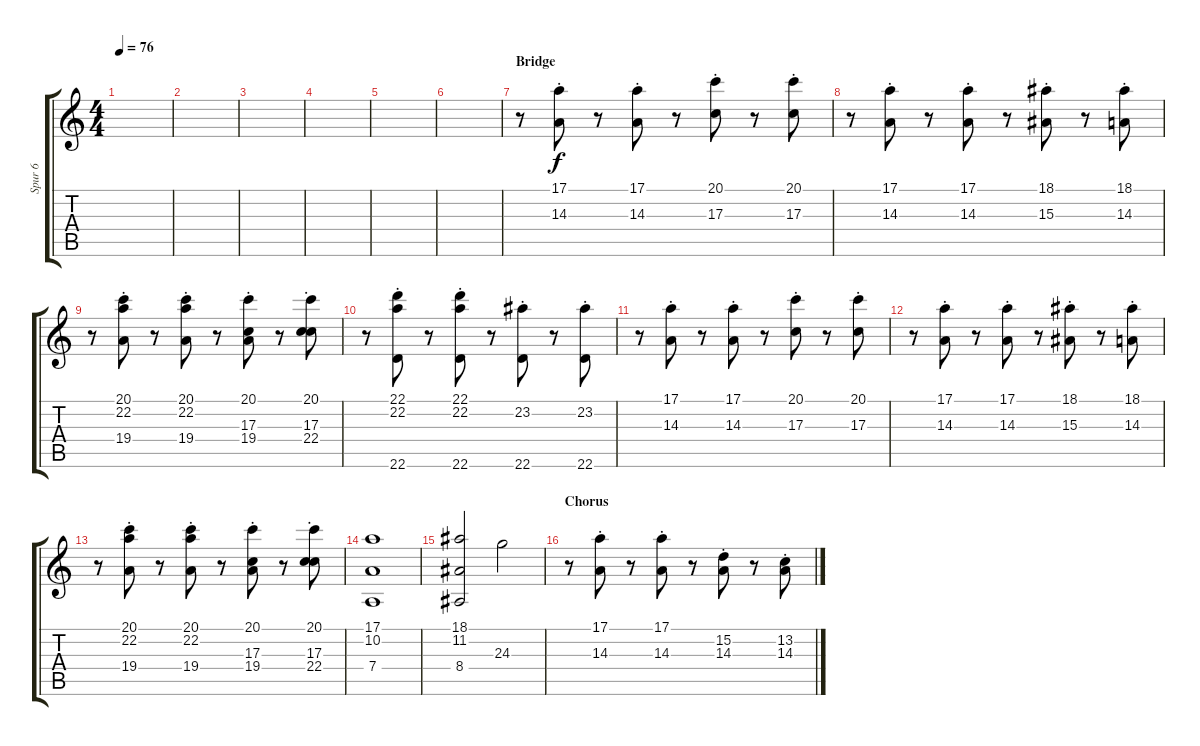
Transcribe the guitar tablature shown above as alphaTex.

\track ("Spur 6" "Spur 6") {instrument rockorgan}
\staff {score tabs}
\tuning (E4 B3 G3 D3 A2 E2) {hide}
\ts (4 4)
\tempo 76
\clef g2
\ks c
|
|
|
|
|
|
\section ("" "Bridge")
r.8 (17.1{st} 14.3{st}).8 r.8 (17.1{st} 14.3{st}).8 r.8 (20.1{st} 17.3{st}).8 r.8 (20.1{st} 17.3{st}).8 |
r.8 (17.1{st} 14.3{st}).8 r.8 (17.1{st} 14.3{st}).8 r.8 (18.1{st} 15.3{st}).8 r.8 (18.1{st} 14.3{st}).8 |
r.8 (20.1{st} 22.2{st} 19.4{st}).8 r.8 (20.1{st} 22.2{st} 19.4{st}).8 r.8 (20.1{st} 17.3{st} 19.4{st}).8 r.8 (20.1{st} 17.3{st} 22.4{st}).8 |
r.8 (22.1{st} 22.2{st} 22.6{st}).8 r.8 (22.1{st} 22.2{st} 22.6{st}).8 r.8 (23.2{st} 22.6{st}).8 r.8 (23.2{st} 22.6{st}).8 |
r.8 (17.1{st} 14.3{st}).8 r.8 (17.1{st} 14.3{st}).8 r.8 (20.1{st} 17.3{st}).8 r.8 (20.1{st} 17.3{st}).8 |
r.8 (17.1{st} 14.3{st}).8 r.8 (17.1{st} 14.3{st}).8 r.8 (18.1{st} 15.3{st}).8 r.8 (18.1{st} 14.3{st}).8 |
r.8 (20.1{st} 22.2{st} 19.4{st}).8 r.8 (20.1{st} 22.2{st} 19.4{st}).8 r.8 (20.1{st} 17.3{st} 19.4{st}).8 r.8 (20.1{st} 17.3{st} 22.4{st}).8 |
(17.1 10.2 7.4).1 |
(18.1 11.2 8.4).2 24.3.2 |
\section ("" "Chorus")
r.8 (17.1{st} 14.3{st}).8 r.8 (17.1{st} 14.3{st}).8 r.8 (15.2{st} 14.3{st}).8 r.8 (13.2{st} 14.3{st}).8
